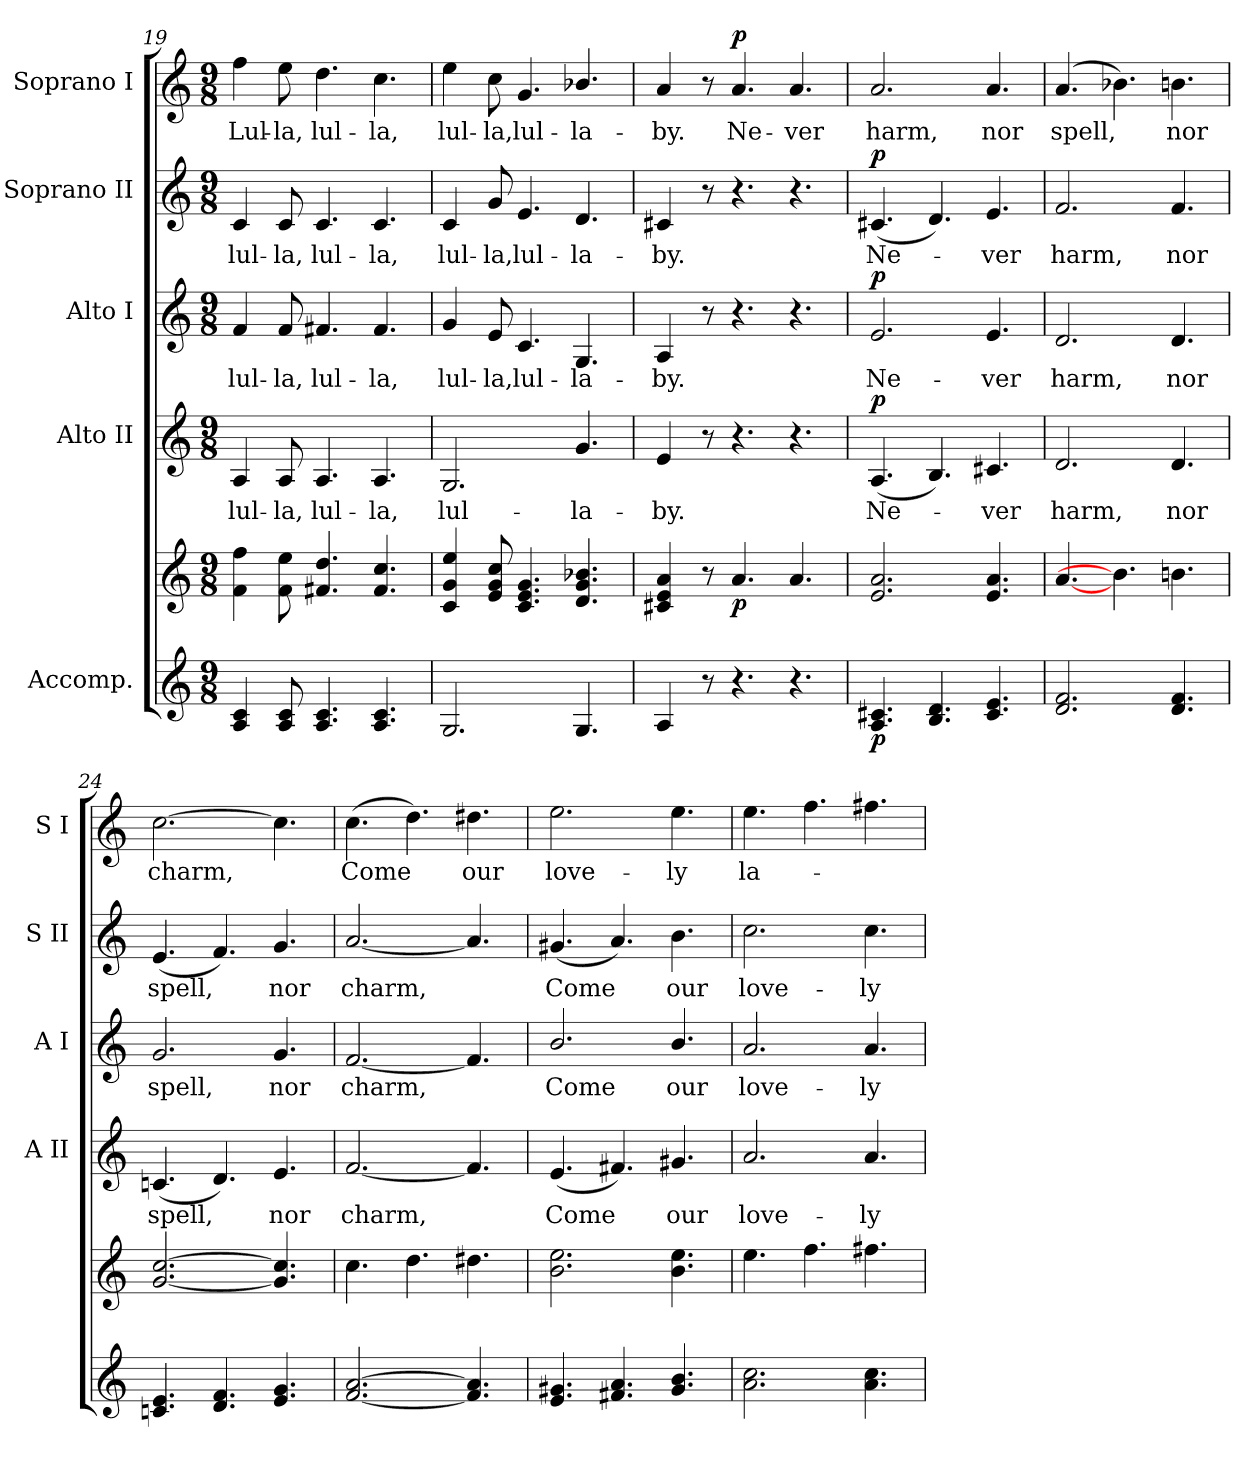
**kern	**kern	**dynam	**kern	**text	**dynam	**kern	**text	**dynam	**kern	**text	**dynam	**kern	**text	**dynam
*part5	*part5	*part5	*part4	*part4	*part4	*part3	*part3	*part3	*part2	*part2	*part2	*part1	*part1	*part1
*staff6	*staff5	*staff5/6	*staff4	*staff4	*staff4	*staff3	*staff3	*staff3	*staff2	*staff2	*staff2	*staff1	*staff1	*staff1
*I"Accomp.	*	*	*I"Alto II	*	*	*I"Alto I	*	*	*I"Soprano II	*	*	*I"Soprano I	*	*
*	*	*	*I'A II	*	*	*I'A I	*	*	*I'S II	*	*	*I'S I	*	*
*clefG2	*clefG2	*	*clefG2	*	*	*clefG2	*	*	*clefG2	*	*	*clefG2	*	*
*k[]	*k[]	*	*k[]	*	*	*k[]	*	*	*k[]	*	*	*k[]	*	*
*C:	*C:	*	*C:	*	*	*C:	*	*	*C:	*	*	*C:	*	*
*M9/8	*M9/8	*	*M9/8	*	*	*M9/8	*	*	*M9/8	*	*	*M9/8	*	*
=19	=19	=19	=19	=19	=19	=19	=19	=19	=19	=19	=19	=19	=19	=19
!	!	!	!	!LO:LY:b	!	!	!LO:LY:b	!	!	!LO:LY:b	!	!	!LO:LY:b	!
4A 4c	4f 4ff	.	4A	lul-	.	4f	lul-	.	4c	lul-	.	4ff	Lul-	.
!	!	!	!	!LO:LY:b	!	!	!LO:LY:b	!	!	!LO:LY:b	!	!	!LO:LY:b	!
8A 8c	8f 8ee	.	8A	-la,	.	8f	-la,	.	8c	-la,	.	8ee	-la,	.
!	!	!	!	!LO:LY:b	!	!	!LO:LY:b	!	!	!LO:LY:b	!	!	!LO:LY:b	!
4.A 4.c	4.f#X 4.dd	.	4.A	lul-	.	4.f#X	lul-	.	4.c	lul-	.	4.dd	lul-	.
!	!	!	!	!LO:LY:b	!	!	!LO:LY:b	!	!	!LO:LY:b	!	!	!LO:LY:b	!
4.A 4.c	4.f# 4.cc	.	4.A	-la,	.	4.f#	-la,	.	4.c	-la,	.	4.cc	-la,	.
!!LO:LB:g=z
=20	=20	=20	=20	=20	=20	=20	=20	=20	=20	=20	=20	=20	=20	=20
!	!	!	!	!LO:LY:b	!	!	!LO:LY:b	!	!	!LO:LY:b	!	!	!LO:LY:b	!
2.G	4c 4g 4ee	.	2.G	lul-	.	4g	lul-	.	4c	lul-	.	4ee	lul-	.
!	!	!	!	!	!	!	!LO:LY:b	!	!	!LO:LY:b	!	!	!LO:LY:b	!
.	8e 8g 8cc	.	.	.	.	8e	-la,	.	8g	-la,	.	8cc	-la,	.
!	!	!	!	!	!	!	!LO:LY:b	!	!	!LO:LY:b	!	!	!LO:LY:b	!
.	4.c 4.e 4.g	.	.	.	.	4.c	lul-	.	4.e	lul-	.	4.g	lul-	.
!	!	!	!	!LO:LY:b	!	!	!LO:LY:b	!	!	!LO:LY:b	!	!	!LO:LY:b	!
4.G	4.d/ 4.g/ 4.b-X/	.	4.g	-la-	.	4.G	-la-	.	4.d	-la-	.	4.b-X/	-la-	.
=21	=21	=21	=21	=21	=21	=21	=21	=21	=21	=21	=21	=21	=21	=21
!	!	!	!	!LO:LY:b	!	!	!LO:LY:b	!	!	!LO:LY:b	!	!	!LO:LY:b	!
4A	4c#X 4e 4a	.	4e	-by.	.	4A	-by.	.	4c#X	-by.	.	4a	-by.	.
8r	8r	.	8r	.	.	8r	.	.	8r	.	.	8r	.	.
!	!	!LO:DY:b	!	!	!	!	!	!	!	!	!	!	!LO:LY:b	!LO:DY:b
4.r	4.a	p	4.r	.	.	4.r	.	.	4.r	.	.	4.a	Ne-	p
!	!	!	!	!	!	!	!	!	!	!	!	!	!LO:LY:b	!
4.r	4.a	.	4.r	.	.	4.r	.	.	4.r	.	.	4.a	-ver	.
=22	=22	=22	=22	=22	=22	=22	=22	=22	=22	=22	=22	=22	=22	=22
!	!	!LO:DY:b=2	!	!LO:LY:b	!LO:DY:b	!	!LO:LY:b	!LO:DY:b	!	!LO:LY:b	!LO:DY:b	!	!LO:LY:b	!
4.A 4.c#X	2.e 2.a	p	(<4.A	Ne-	p	2.e	Ne-	p	(<4.c#X	Ne-	p	2.a	harm,	.
4.B 4.d	.	.	4.B)	.	.	.	.	.	4.d)	.	.	.	.	.
!	!	!	!	!LO:LY:b	!	!	!LO:LY:b	!	!	!LO:LY:b	!	!	!LO:LY:b	!
4.c# 4.e	4.e 4.a	.	4.c#X	ver	.	4.e	-ver	.	4.e	ver	.	4.a	nor	.
=23	=23	=23	=23	=23	=23	=23	=23	=23	=23	=23	=23	=23	=23	=23
!	!	!	!	!LO:LY:b	!	!	!LO:LY:b	!	!	!LO:LY:b	!	!	!LO:LY:b	!
2.d 2.f	[4.a	.	2.d	harm,	.	2.d	harm,	.	2.f	harm,	.	(<4.a	spell,	.
.	4.b-]	.	.	.	.	.	.	.	.	.	.	4.b-X)	.	.
!	!	!	!	!LO:LY:b	!	!	!LO:LY:b	!	!	!LO:LY:b	!	!	!LO:LY:b	!
4.d 4.f	4.bn	.	4.d	nor	.	4.d	nor	.	4.f	nor	.	4.bn	nor	.
=24	=24	=24	=24	=24	=24	=24	=24	=24	=24	=24	=24	=24	=24	=24
!	!	!	!	!LO:LY:b	!	!	!LO:LY:b	!	!	!LO:LY:b	!	!	!LO:LY:b	!
4.cn 4.e	[2.g [2.cc	.	(<4.cn	spell,	.	2.g	spell,	.	(<4.e	spell,	.	[2.cc	charm,	.
4.d 4.f	.	.	4.d)	.	.	.	.	.	4.f)	.	.	.	.	.
!	!	!	!	!LO:LY:b	!	!	!LO:LY:b	!	!	!LO:LY:b	!	!	!	!
4.e 4.g	4.g] 4.cc]	.	4.e	nor	.	4.g	nor	.	4.g	nor	.	4.cc]	.	.
=25	=25	=25	=25	=25	=25	=25	=25	=25	=25	=25	=25	=25	=25	=25
!	!	!	!	!LO:LY:b	!	!	!LO:LY:b	!	!	!LO:LY:b	!	!	!LO:LY:b	!
[2.f [2.a	4.cc	.	[2.f	charm,	.	[2.f	charm,	.	[2.a	charm,	.	(>4.cc	Come	.
.	4.dd	.	.	.	.	.	.	.	.	.	.	4.dd)	.	.
!	!	!	!	!	!	!	!	!	!	!	!	!	!LO:LY:b	!
4.f] 4.a]	4.dd#X	.	4.f]	.	.	4.f]	.	.	4.a]	.	.	4.dd#X	our	.
=26	=26	=26	=26	=26	=26	=26	=26	=26	=26	=26	=26	=26	=26	=26
!	!	!	!	!LO:LY:b	!	!	!LO:LY:b	!	!	!LO:LY:b	!	!	!LO:LY:b	!
4.e 4.g#X	2.b 2.ee	.	(<4.e	Come	.	2.b/	Come	.	(<4.g#X	Come	.	2.ee	love-	.
4.f#X 4.a	.	.	4.f#X)	.	.	.	.	.	4.a)	.	.	.	.	.
!	!	!	!	!LO:LY:b	!	!	!LO:LY:b	!	!	!LO:LY:b	!	!	!LO:LY:b	!
4.g# 4.b	4.b 4.ee	.	4.g#X	our	.	4.b/	our	.	4.b	our	.	4.ee	-ly	.
=27	=27	=27	=27	=27	=27	=27	=27	=27	=27	=27	=27	=27	=27	=27
!	!	!	!	!LO:LY:b	!	!	!LO:LY:b	!	!	!LO:LY:b	!	!	!LO:LY:b	!
2.a 2.cc	4.ee	.	2.a	love-	.	2.a	love-	.	2.cc	love-	.	4.ee	la-	.
.	4.ff	.	.	.	.	.	.	.	.	.	.	4.ff	.	.
!	!	!	!	!LO:LY:b	!	!	!LO:LY:b	!	!	!LO:LY:b	!	!	!	!
4.a 4.cc	4.ff#X	.	4.a	-ly	.	4.a	-ly	.	4.cc	-ly	.	4.ff#X	.	.
=	=	=	=	=	=	=	=	=	=	=	=	=	=	=
*-	*-	*-	*-	*-	*-	*-	*-	*-	*-	*-	*-	*-	*-	*-
